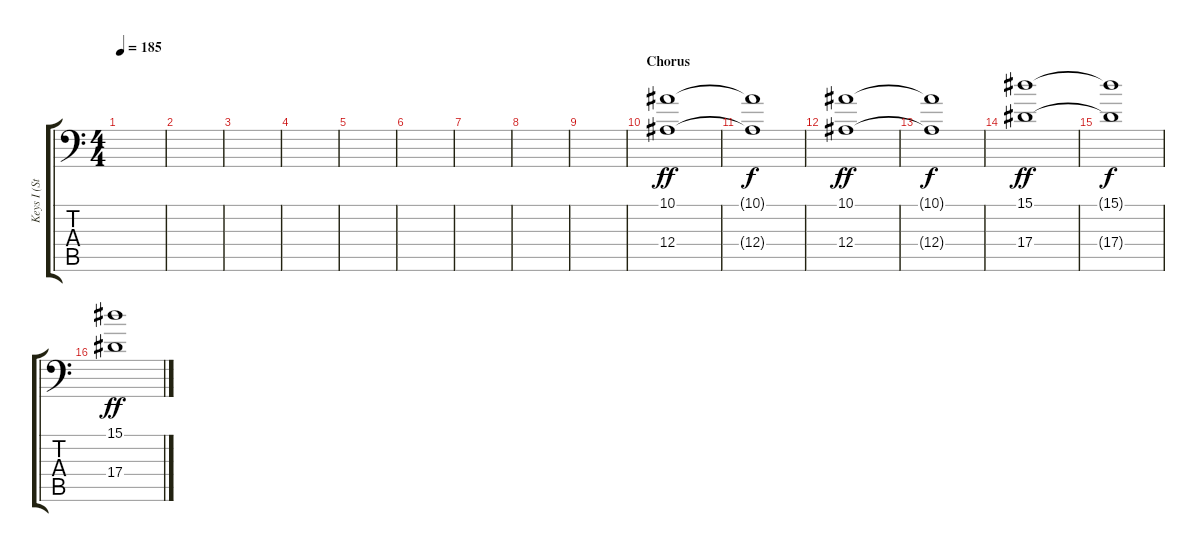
\track ("Keys I (Strings)" "Keys I (St") {instrument synthstrings1}
\staff {score tabs}
\tuning (C4 G3 Eb3 Bb2 F2 Bb1) {hide}
\ts (4 4)
\tempo 185
\clef f4
\ks c
|
\section ("" "")
|
|
|
|
|
|
|
|
\section ("" "Chorus")
(10.1 12.4).1{dy ff} |
(10.1{t} 12.4{t}).1{dy f} |
(10.1 12.4).1{dy ff} |
(10.1{t} 12.4{t}).1{dy f} |
(15.1 17.4).1{dy ff} |
(15.1{t} 17.4{t}).1{dy f} |
(15.1 17.4).1{dy ff}
